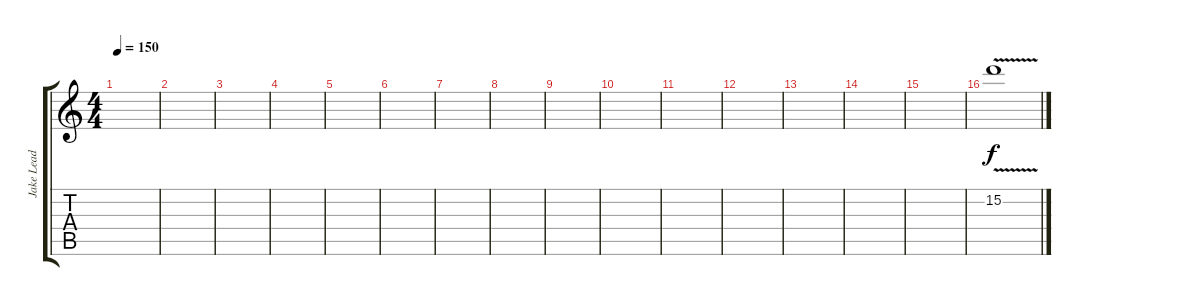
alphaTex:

\track ("Jake Lead" "Jake Lead") {instrument distortionguitar}
\staff {score tabs}
\tuning (E4 B3 G3 D3 A2 E2) {hide}
\ts (4 4)
\tempo 150
\clef g2
\ks c
|
|
|
|
|
|
|
|
|
|
|
|
|
|
|
15.2{v}.1
